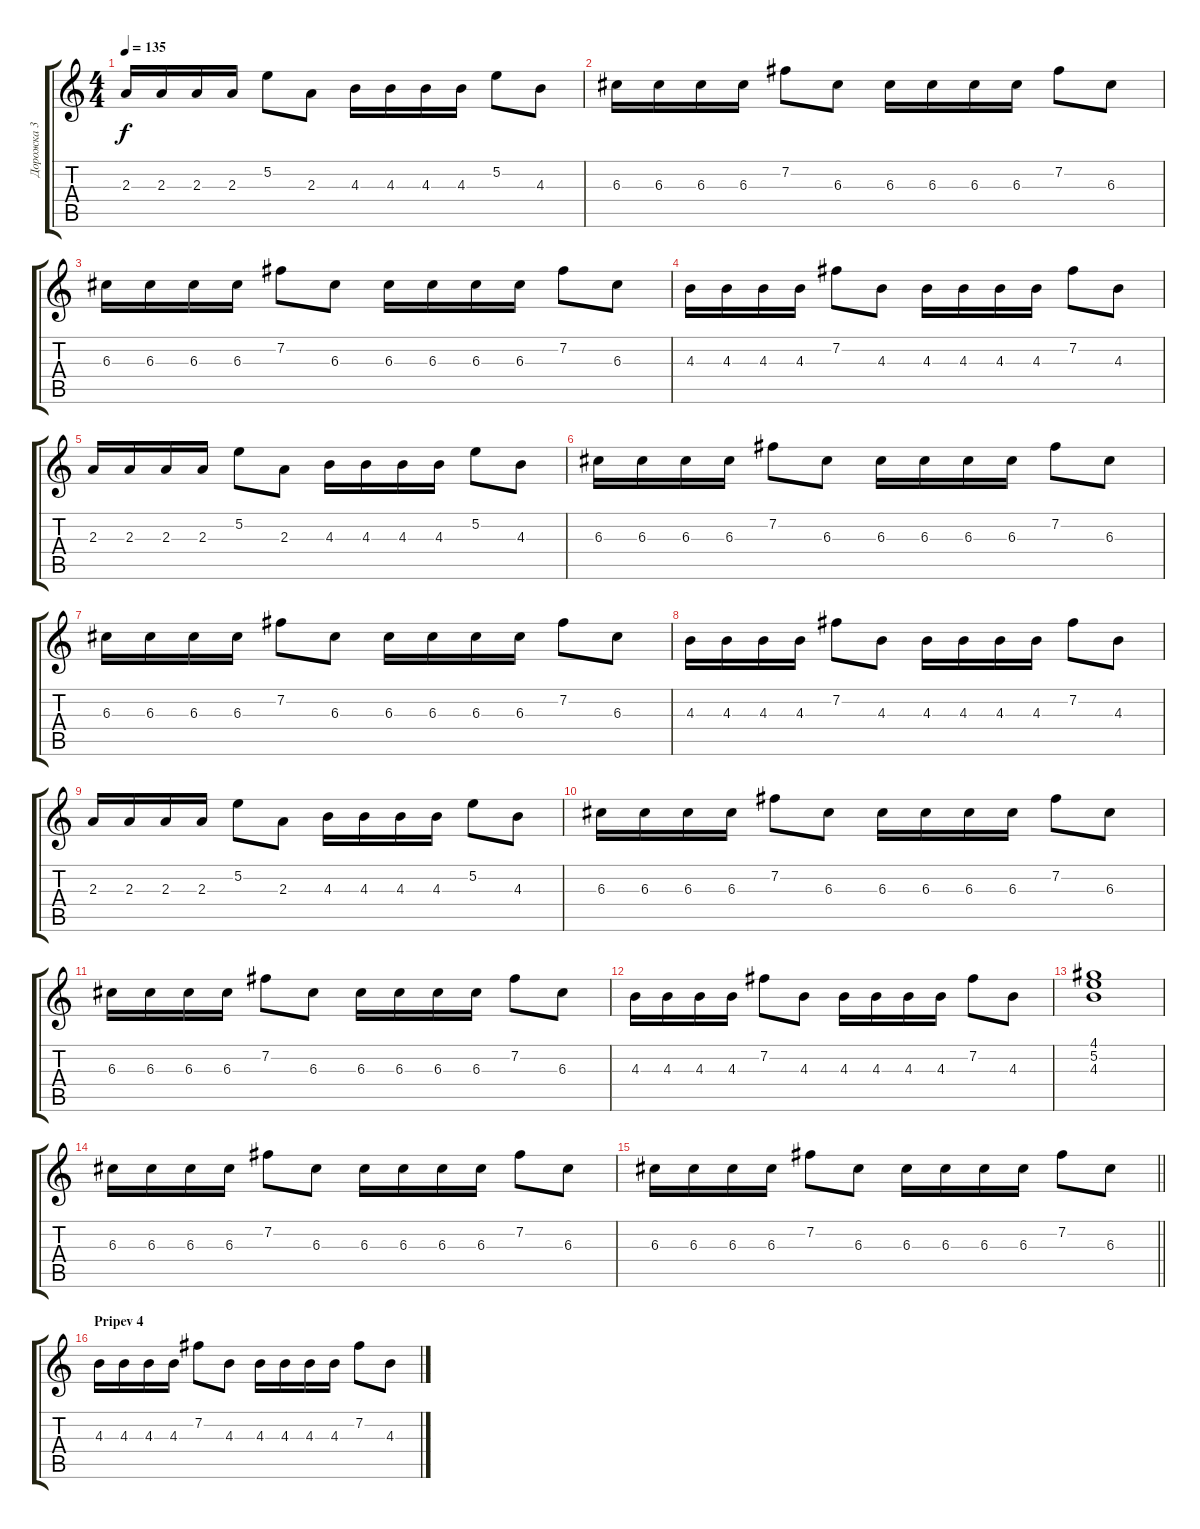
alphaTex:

\track ("Дорожка 3" "Дорожка 3") {instrument acousticguitarsteel}
\staff {score tabs}
\tuning (E4 B3 G3 D3 A2 E2) {hide}
\ts (4 4)
\tempo 135
\clef g2
\ks c
2.3.16{dy f} 2.3.16 2.3.16 2.3.16 5.2.8 2.3.8 4.3.16 4.3.16 4.3.16 4.3.16 5.2.8 4.3.8 |
6.3.16 6.3.16 6.3.16 6.3.16 7.2.8 6.3.8 6.3.16 6.3.16 6.3.16 6.3.16 7.2.8 6.3.8 |
6.3.16 6.3.16 6.3.16 6.3.16 7.2.8 6.3.8 6.3.16 6.3.16 6.3.16 6.3.16 7.2.8 6.3.8 |
4.3.16 4.3.16 4.3.16 4.3.16 7.2.8 4.3.8 4.3.16 4.3.16 4.3.16 4.3.16 7.2.8 4.3.8 |
2.3.16 2.3.16 2.3.16 2.3.16 5.2.8 2.3.8 4.3.16 4.3.16 4.3.16 4.3.16 5.2.8 4.3.8 |
6.3.16 6.3.16 6.3.16 6.3.16 7.2.8 6.3.8 6.3.16 6.3.16 6.3.16 6.3.16 7.2.8 6.3.8 |
6.3.16 6.3.16 6.3.16 6.3.16 7.2.8 6.3.8 6.3.16 6.3.16 6.3.16 6.3.16 7.2.8 6.3.8 |
4.3.16 4.3.16 4.3.16 4.3.16 7.2.8 4.3.8 4.3.16 4.3.16 4.3.16 4.3.16 7.2.8 4.3.8 |
2.3.16 2.3.16 2.3.16 2.3.16 5.2.8 2.3.8 4.3.16 4.3.16 4.3.16 4.3.16 5.2.8 4.3.8 |
6.3.16 6.3.16 6.3.16 6.3.16 7.2.8 6.3.8 6.3.16 6.3.16 6.3.16 6.3.16 7.2.8 6.3.8 |
6.3.16 6.3.16 6.3.16 6.3.16 7.2.8 6.3.8 6.3.16 6.3.16 6.3.16 6.3.16 7.2.8 6.3.8 |
4.3.16 4.3.16 4.3.16 4.3.16 7.2.8 4.3.8 4.3.16 4.3.16 4.3.16 4.3.16 7.2.8 4.3.8 |
(4.1 5.2 4.3).1 |
6.3.16 6.3.16 6.3.16 6.3.16 7.2.8 6.3.8 6.3.16 6.3.16 6.3.16 6.3.16 7.2.8 6.3.8 |
\barLineRight lightlight
6.3.16 6.3.16 6.3.16 6.3.16 7.2.8 6.3.8 6.3.16 6.3.16 6.3.16 6.3.16 7.2.8 6.3.8 |
\section ("" "Pripev 4")
4.3.16 4.3.16 4.3.16 4.3.16 7.2.8 4.3.8 4.3.16 4.3.16 4.3.16 4.3.16 7.2.8 4.3.8
